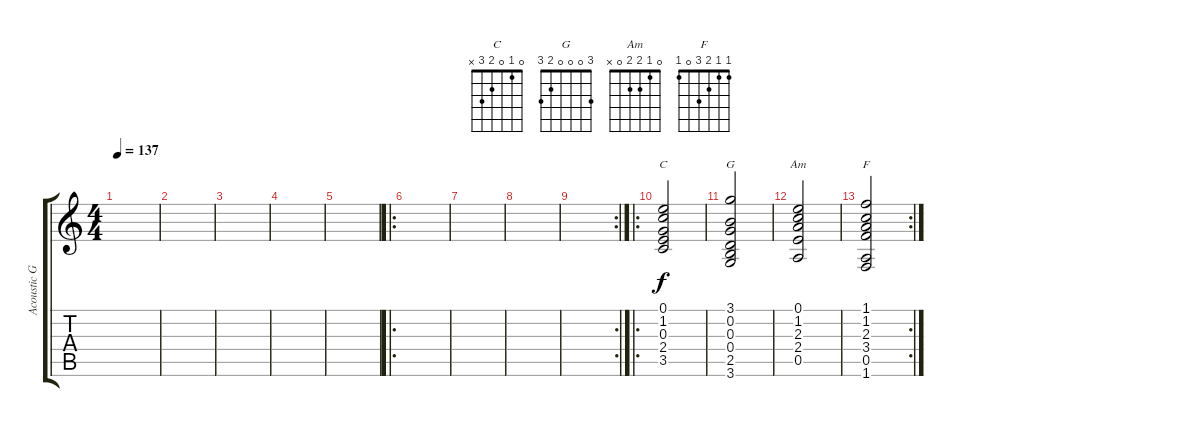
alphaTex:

\track ("Acoustic Guitar" "Acoustic G") {instrument acousticguitarsteel}
\staff {score tabs}
\tuning (E4 B3 G3 D3 A2 E2) {hide}
\chord ("C" 0 1 0 2 3 x)
\chord ("G" 3 0 0 0 2 3)
\chord ("Am" 0 1 2 2 0 x)
\chord ("F" 1 1 2 3 0 1)
\ts (4 4)
\tempo 137
\clef g2
\ks c
|
|
|
|
|
\ro
|
|
|
\rc 2
|
\ro
(0.1 1.2 0.3 2.4 3.5).2{ch "C"} |
(3.1 0.2 0.3 0.4 2.5 3.6).2{ch "G"} |
(0.1 1.2 2.3 2.4 0.5).2{ch "Am"} |
\rc 2
(1.1 1.2 2.3 3.4 0.5 1.6).2{ch "F"}
